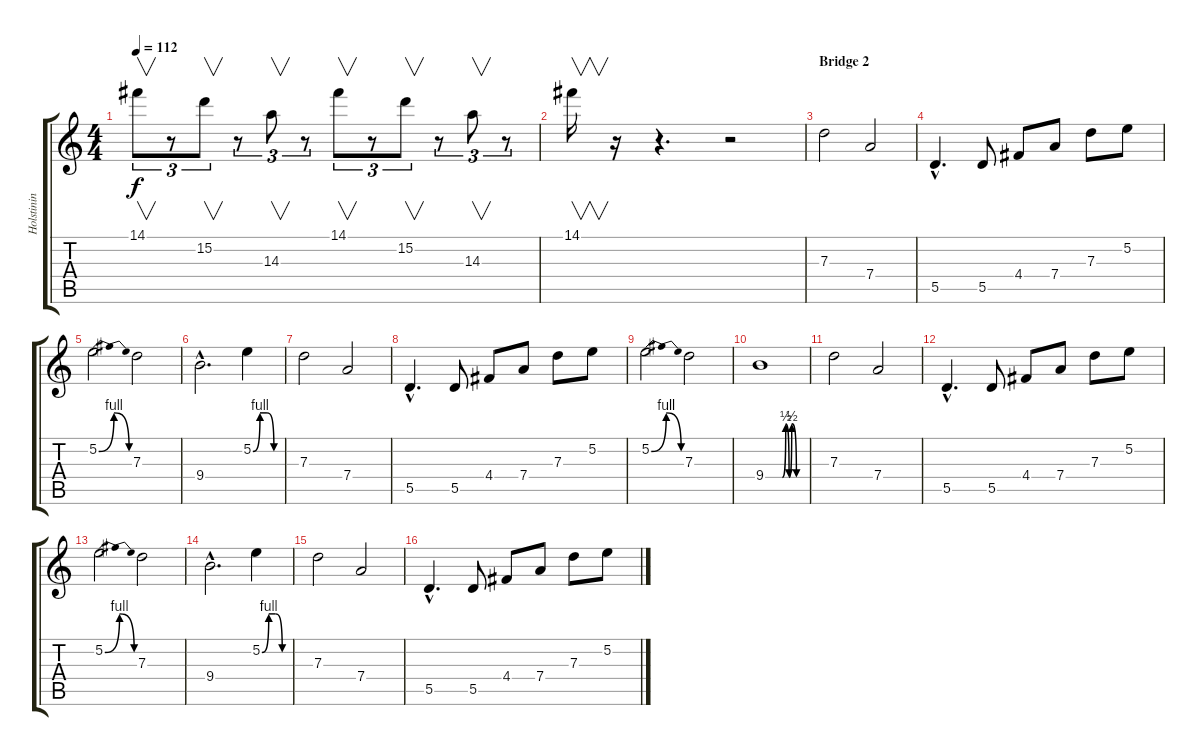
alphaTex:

\track ("Holstinin" "Holstinin") {instrument overdrivenguitar}
\staff {score tabs}
\tuning (E4 B3 G3 D3 A2 E2) {hide}
\ts (4 4)
\tempo 112
\clef g2
\ks c
14.1.8{v tu (3 2) dy f} r.8{tu (3 2)} 15.2.8{v tu (3 2)} r.8{tu (3 2)} 14.3.8{v tu (3 2)} r.8{tu (3 2)} 14.1.8{v tu (3 2)} r.8{tu (3 2)} 15.2.8{v tu (3 2)} r.8{tu (3 2)} 14.3.8{v tu (3 2)} r.8{tu (3 2)} |
14.1.16{v} r.16 r.4{d} r.2 |
\section ("" "Bridge 2")
7.3.2{volume 14 instrument overdrivenguitar} 7.4.2 |
5.5{hac}.4{d} 5.5.8 4.4.8 7.4.8 7.3.8 5.2.8 |
5.2{be (bendrelease 0 0 15 4 30 4 60 0)}.2 7.3.2 |
9.4{hac}.2{d} 5.2{be (custom 0 0 15 4 30 4 45 0 60 0)}.4 |
7.3.2 7.4.2 |
5.5{hac}.4{d} 5.5.8 4.4.8 7.4.8 7.3.8 5.2.8 |
5.2{be (bendrelease 0 0 15 4 30 4 60 0)}.2 7.3.2 |
9.4{be (custom 0 0 25 0 30 2 35 0 39 2 46 0 60 0)}.1 |
7.3.2 7.4.2 |
5.5{hac}.4{d} 5.5.8 4.4.8 7.4.8 7.3.8 5.2.8 |
5.2{be (bendrelease 0 0 15 4 30 4 60 0)}.2 7.3.2 |
9.4{hac}.2{d} 5.2{be (custom 0 0 15 4 30 4 45 0 60 0)}.4 |
7.3.2 7.4.2 |
5.5{hac}.4{d} 5.5.8 4.4.8 7.4.8 7.3.8 5.2.8
